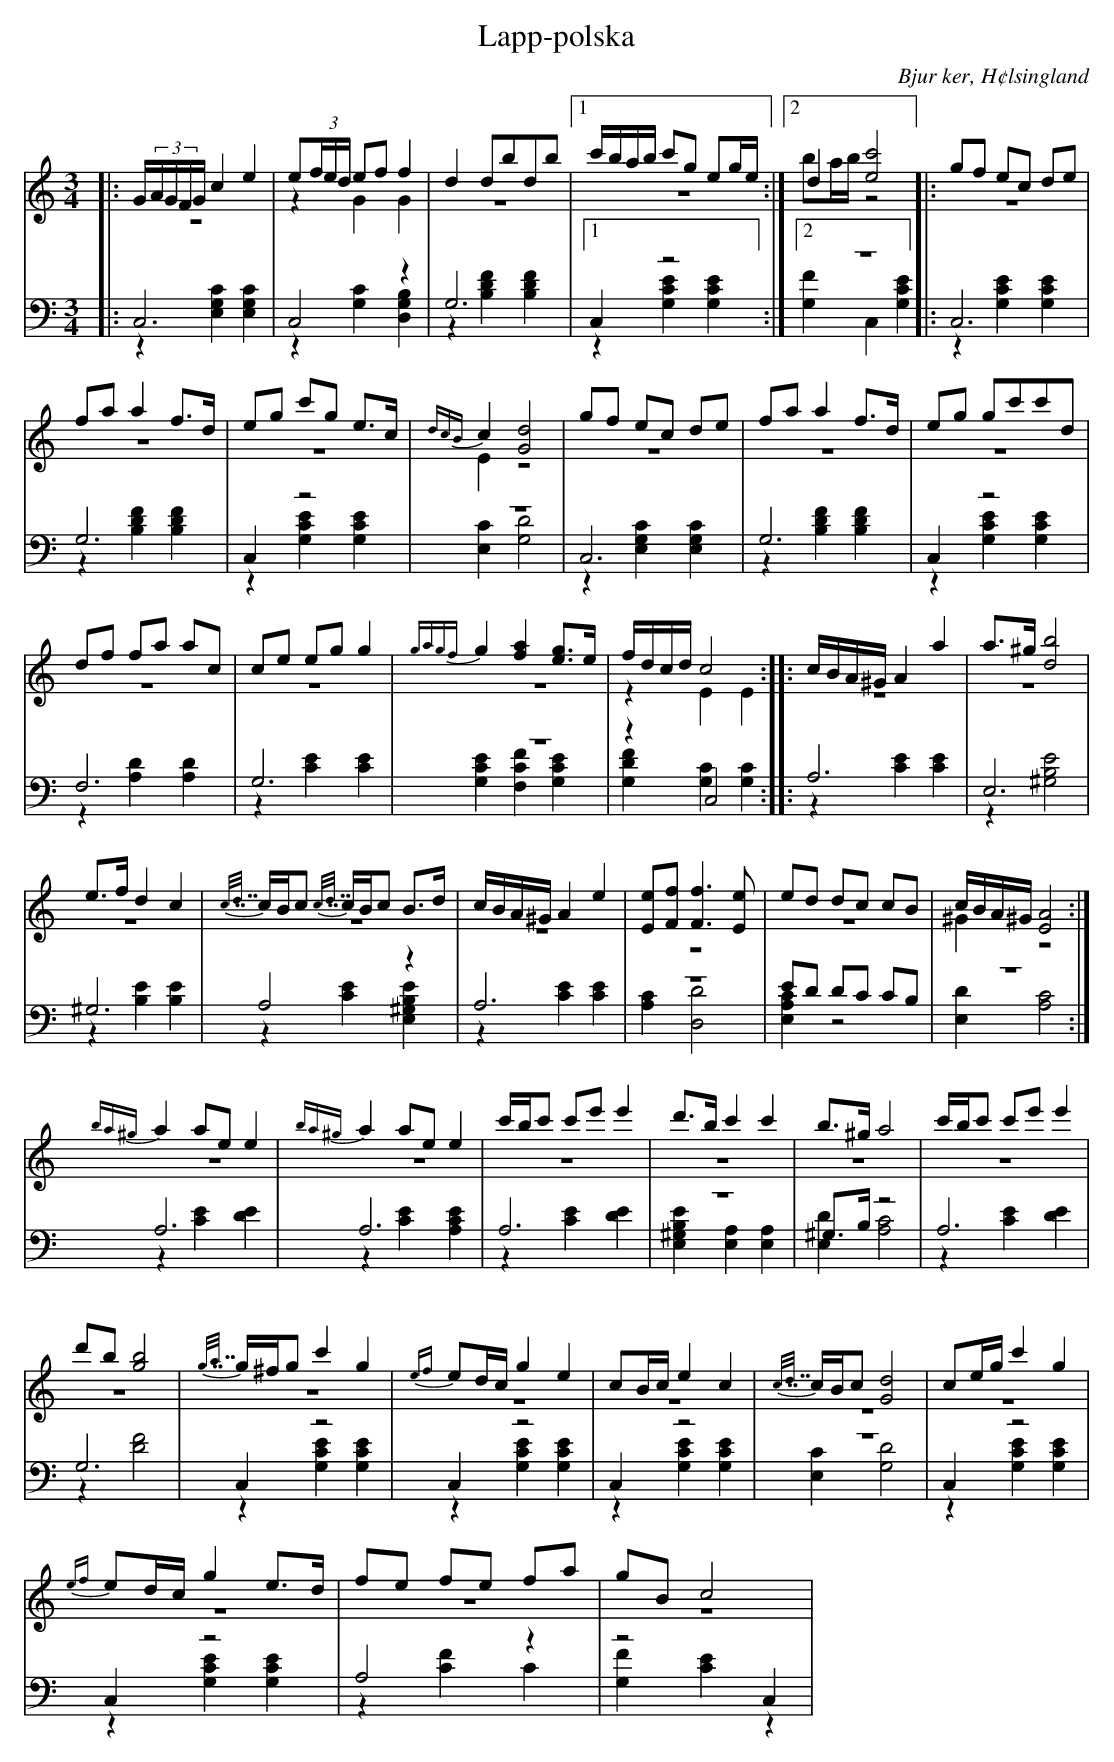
X:1
T: Lapp-polska
O: Bjur ker, H¢lsingland
M: 3/4
L: 1/8
K: C
V:1
V:2 merge
V:3
V:4 merge
V:1
|:G/(3A/G/F/G/ c2 e2|e(3f/e/d/ ef f2|d2 dbdb|1 c'/b/a/b/ c'g eg/e/:|2 d2 [e4c'4]|:gf ec de|
fa a2 f>d|eg c'g e>c|{d4/3c4/3B4/3}c2 [G4d4]|gf ec de|fa a2 f>d|eg gc'c'd|
df fa ac|ce eg g2|{g8/5a8/5g8/5f8/5}g2 [f2a2] [eg]>e|f/d/c/d/  c4::c/B/A/^G/ A2 a2|a>^g [d4b4]|
e>f d2 c2|{c7/8d7/8}c/B/c {c7/8d7/8}c/B/c B>d|c/B/A/^G/ A2 e2|[Ee][Ff] [F3f3] [Ee] |ed dc cB|c/B/A/^G/ [E4A4]:|
{ba^g}a2 ae e2|{ba^g}a2 ae e2|c'/b/c' c'e' e'2  |d'>b c'2 c'2|b>^g a4|c'/b/c' c'e' e'2|
d'b [g4b4]|{g7/8a7/8}g/^f/g c'2 g2|{ef}ed/c/ g2 e2|cB/c/ e2 c2|{c7/8d7/8}c/B/c [G4d4]|ce/g/ c'2 g2|
{ef}ed/c/ g2 e>d|fe fe fa|gB c4|
V:2
|:z6|z2 G2 G2|z6|1 z6:|2 ba/b/ z4|:z6|
z6|z6|E2 z4|z6|z6|z6|
z6|z6|z6|z2 E2 E2:||:z6|z6|
z6|z6|z6|z6|z6|^G2 z4:|
|z6|z6|z6|z6|z6|z6|
z6|z6|z6|z6|z6|z6|
z6|z6|z6|
V:3  clef=bass
|:C,6|C,4 z2|G,6|1 C,2 z4:|2 z6|:C,6|
G,6|C,2 z4|z6|C,6|G,6|C,2 z4|
F,6|G,6|z6|z2 C,4::A,6|E,6|
^G,6|A,4 z2|A,6|z6|ED DC CB,|z6:|
A,6|A,6|A,6|z6|^G,>B, z4|A,6|
G,6|C,2 z4|C,2 z4|C,2 z4|z6|C,2 z4|
C,2 z4|A,4 z2|z4 C,2|
V:4  clef=bass
|:z2 [E,2G,2C2] [E,2G,2C2]|z2 [G,2C2] [D,2G,2B,2]|z2 [B,2D2F2] [B,2D2F2]|1 z2 [G,2C2E2] [G,2C2E2]:|2 [G,2F2] C,2 [G,2C2E2]|:z2 [G,2C2E2] [G,2C2E2]|z2 [B,2D2F2] [B,2D2F2]|z2 [G,2C2E2] [G,2C2E2]|[E,2C2] [G,4D4]|z2 [E,2G,2C2] [E,2G,2C2]|z2 [B,2D2F2] [B,2D2F2]| z2 [G,2C2E2] [G,2C2E2]|
z2 [A,2D2] [A,2D2]|z2 [C2E2] [C2E2]|[G,2C2E2] [F,2C2F2] [G,2C2E2] |[G,2D2F2] [G,2C2] [G,2C2]::z2 [C2E2] [C2E2]|z2 [^G,4B,4E4]|
z2 [B,2E2] [B,2E2]|z2 [C2E2] [E,2^G,2B,2E2]|z2 [C2E2] [C2E2]|[A,2C2] [D,4D4]|[E,2A,2C2] z4|[E,2D2] [A,4C4]:|
z2 [C2E2] [D2E2]|z2 [C2E2] [A,2C2E2]|z2 [C2E2] [D2E2]|[E,2^G,2B,2E2] [A,2E,2] [A,2E,2]|[E,2D2] [A,4C4]|z2 [C2E2] [D2E2]|
z2 [D4F4]|z2 [G,2C2E2] [G,2C2E2]|z2 [G,2C2E2] [G,2C2E2]|z2 [G,2C2E2] [G,2C2E2]|[E,2C2] [G,4D4]|z2 [G,2C2E2] [G,2C2E2]|
z2 [G,2C2E2] [G,2C2E2]|z2 [C2F2] C2|[G,2F2] [C2E2] z2|
